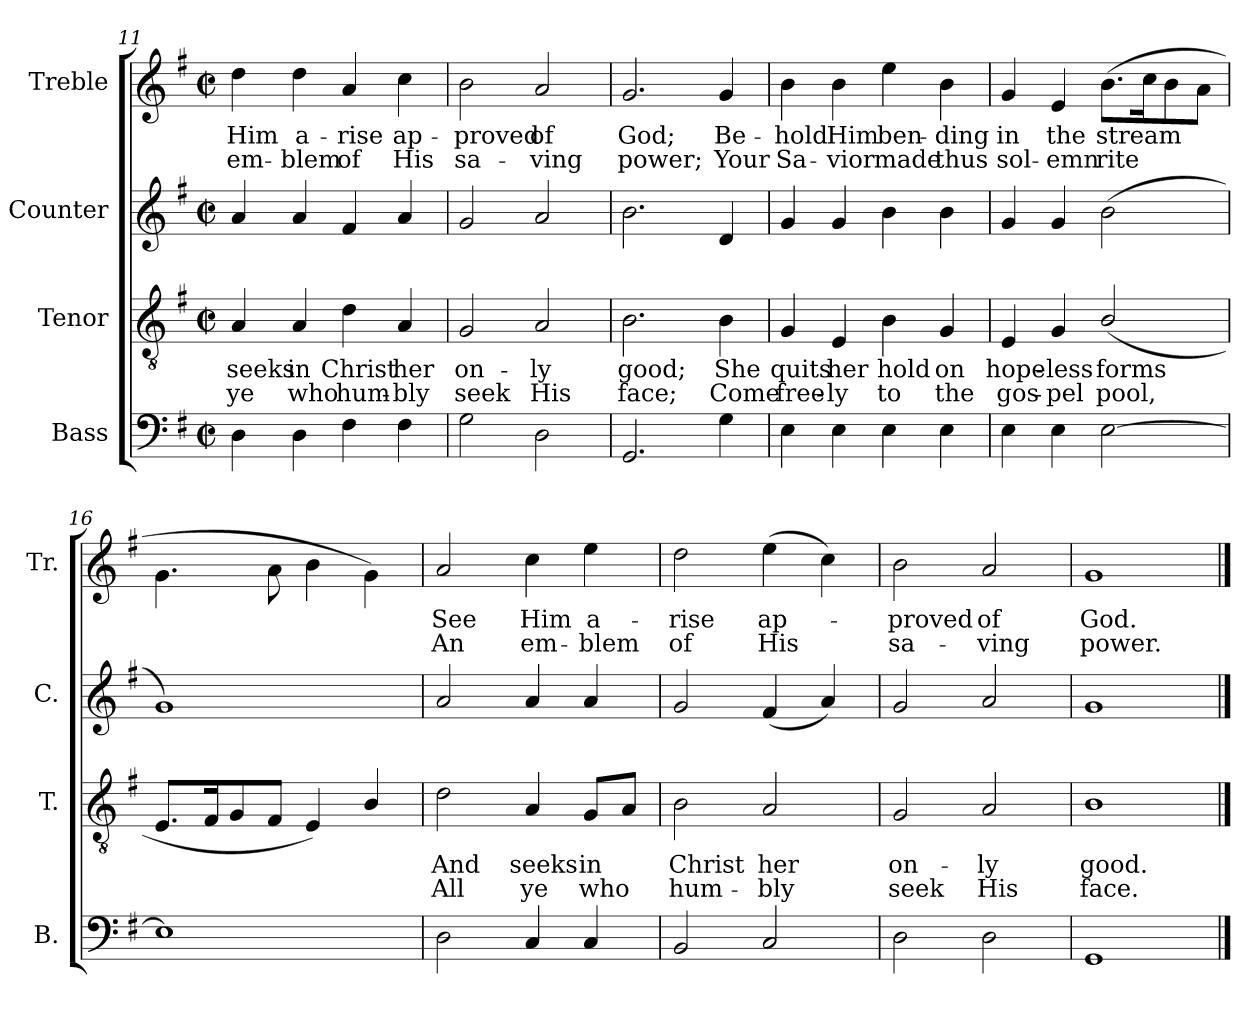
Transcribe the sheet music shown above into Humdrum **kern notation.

**kern	**kern	**text	**text	**kern	**kern	**text	**text
*part4	*part3	*part3	*part3	*part2	*part1	*part1	*part1
*staff4	*staff3	*staff3	*staff3	*staff2	*staff1	*staff1	*staff1
*I"Bass	*I"Tenor	*	*	*I"Counter	*I"Treble	*	*
*I'B.	*I'T.	*	*	*I'C.	*I'Tr.	*	*
*clefF4	*clefGv2	*	*	*clefG2	*clefG2	*	*
*k[f#]	*k[f#]	*	*	*k[f#]	*k[f#]	*	*
*M2/2	*M2/2	*	*	*M2/2	*M2/2	*	*
*met(c|)	*met(c|)	*	*	*met(c|)	*met(c|)	*	*
=11	=11	=11	=11	=11	=11	=11	=11
4D\	4A/	seeks	ye	4a/	4dd\	Him	em-
4D\	4A/	in	who	4a/	4dd\	a-	-blem
4F#\	4d\	Christ	hum-	4f#/	4a/	-rise	of
4F#\	4A/	her	-bly	4a/	4cc\	ap-	His
=12	=12	=12	=12	=12	=12	=12	=12
2G\	2G/	on-	seek	2g/	2b\	-proved	sa-
2D\	2A/	-ly	His	2a/	2a/	of	-ving
=13	=13	=13	=13	=13	=13	=13	=13
2.GG/	2.B\	good;	face;	2.b\	2.g/	God;	power;
4G\	4B\	She	Come	4d/	4g/	Be-	Your
=14	=14	=14	=14	=14	=14	=14	=14
4E\	4G/	quits	free-	4g/	4b\	-hold	Sa-
4E\	4E/	her	-ly	4g/	4b\	Him	-vior
4E\	4B\	hold	to	4b\	4ee\	ben-	made
4E\	4G/	on	the	4b\	4b\	-ding	thus
=15	=15	=15	=15	=15	=15	=15	=15
4E\	4E/	hope-	gos-	4g/	4g/	in	sol-
4E\	4G/	-less	-pel	4g/	4e/	the	-emn
[2E\	(2B/	forms	pool,	(2b\	(8.b\L	stream	rite
.	.	.	.	.	16cc\K	.	.
.	.	.	.	.	8b\	.	.
.	.	.	.	.	8a\J	.	.
=16	=16	=16	=16	=16	=16	=16	=16
1E]	8.E/L	.	.	1g)	4.g\	.	.
.	16F#/K	.	.	.	.	.	.
.	8G/	.	.	.	.	.	.
.	8F#/J	.	.	.	8a\	.	.
.	4E/)	.	.	.	4b\	.	.
.	4B/	.	.	.	4g\)	.	.
=17	=17	=17	=17	=17	=17	=17	=17
2D\	2d\	And	All	2a/	2a/	See	An
4C/	4A/	seeks	ye	4a/	4cc\	Him	em-
4C/	8G/L	in	who	4a/	4ee\	a-	-blem
.	8A/J	.	.	.	.	.	.
=18	=18	=18	=18	=18	=18	=18	=18
2BB/	2B\	Christ	-hum-	2g/	2dd\	-rise	of
2C/	2A/	her	-bly	(4f#/	(4ee\	ap-	His
.	.	.	.	4a/)	4cc\)	.	.
=19	=19	=19	=19	=19	=19	=19	=19
2D\	2G/	on-	seek	2g/	2b\	-proved	sa-
2D\	2A/	-ly	His	2a/	2a/	of	-ving
=20	=20	=20	=20	=20	=20	=20	=20
1GG	1B	good.	face.	1g	1g	God.	power.
==	==	==	==	==	==	==	==
*-	*-	*-	*-	*-	*-	*-	*-
